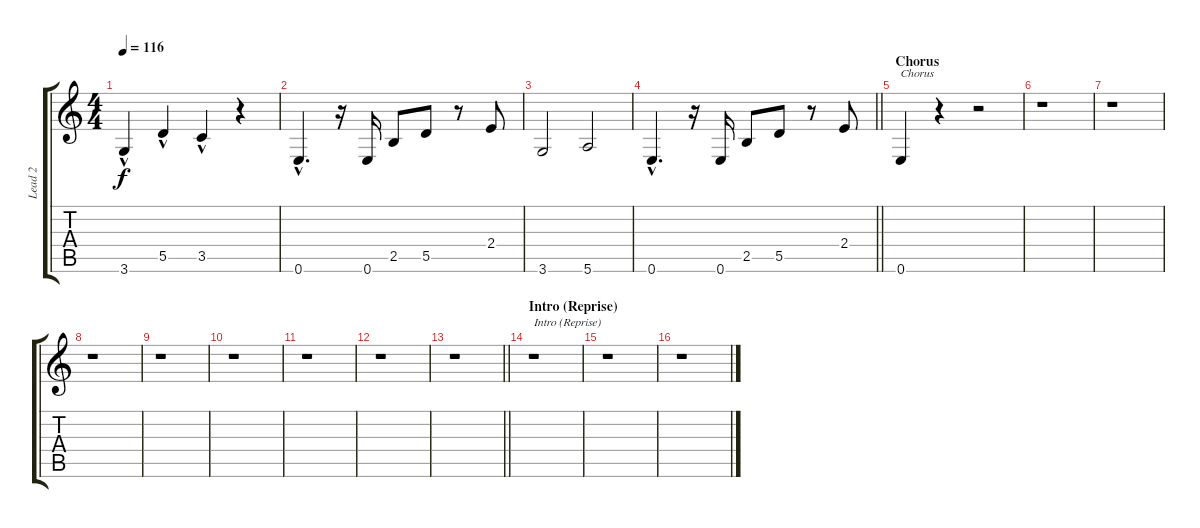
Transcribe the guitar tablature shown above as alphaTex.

\track ("Lead 2" "Lead 2") {instrument overdrivenguitar}
\staff {score tabs}
\tuning (E4 B3 G3 D3 A2 E2) {hide}
\ts (4 4)
\tempo 116
\clef g2
\ks c
3.6{hac}.4{dy f} 5.5{hac}.4 3.5{hac}.4 r.4 |
0.6{hac}.4{d} r.16 0.6.16 2.5.8 5.5.8 r.8 2.4.8 |
3.6.2 5.6.2 |
\barLineRight lightlight
0.6{hac}.4{d} r.16 0.6.16 2.5.8 5.5.8 r.8 2.4.8 |
\section ("" "Chorus")
0.6.4{txt "Chorus"} r.4 r.2 |
r.1 |
r.1 |
r.1 |
r.1 |
r.1 |
r.1 |
r.1 |
\barLineRight lightlight
r.1 |
\section ("" "Intro (Reprise)")
r.1{txt "Intro (Reprise)"} |
r.1 |
r.1
